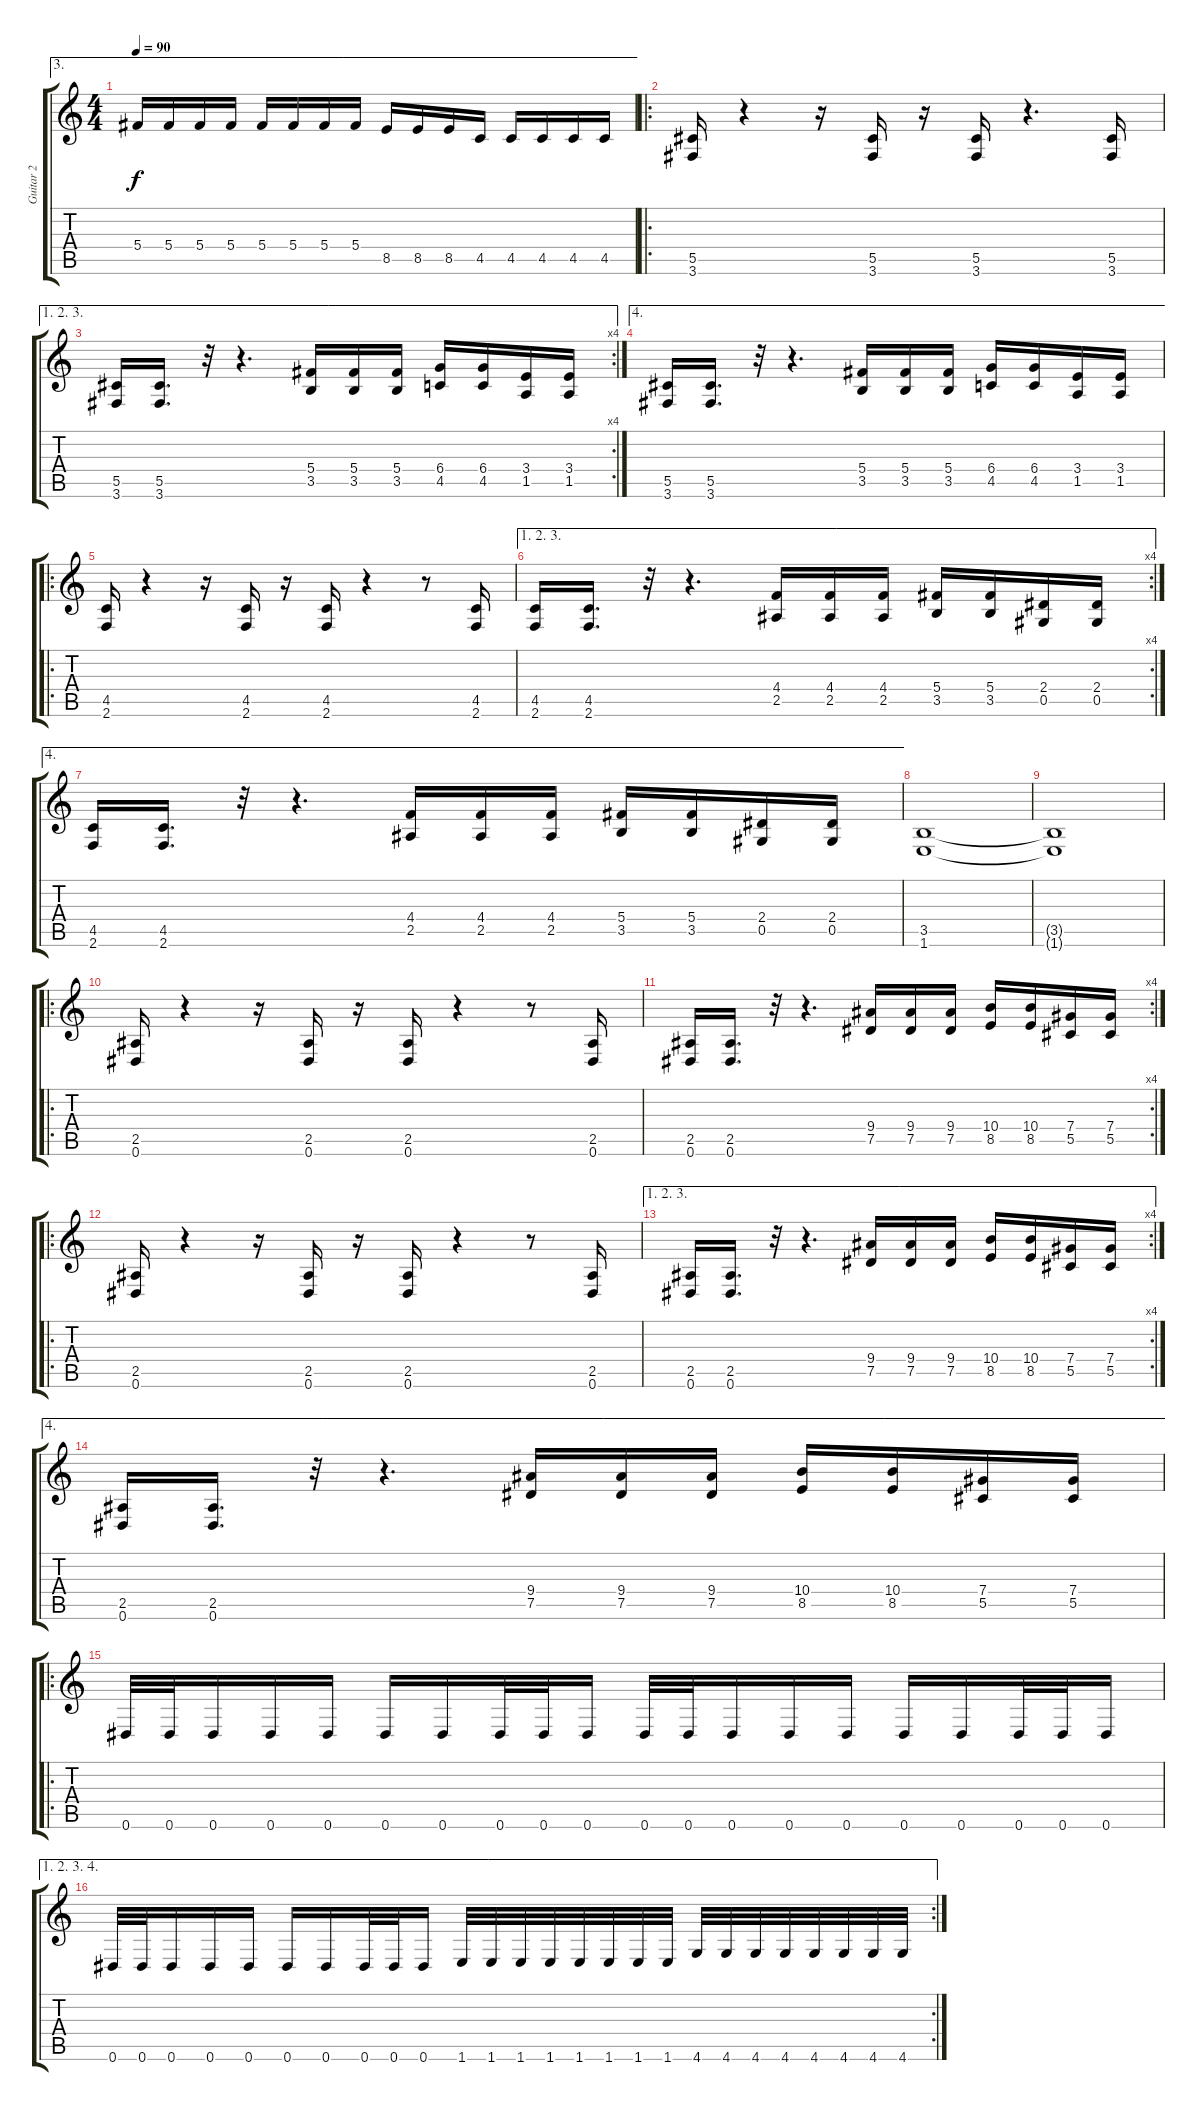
\track ("Guitar 2" "Guitar 2") {instrument distortionguitar}
\staff {score tabs}
\tuning (Eb4 Bb3 Gb3 Db3 Ab2 Eb2) {hide}
\ae 3
\ts (4 4)
\tempo 90
\clef g2
\ks c
5.4.16{dy f} 5.4.16 5.4.16 5.4.16 5.4.16 5.4.16 5.4.16 5.4.16 8.5.16 8.5.16 8.5.16 4.5.16 4.5.16 4.5.16 4.5.16 4.5.16 |
\ro
(5.5 3.6).16 r.4 r.16 (5.5 3.6).16 r.16 (5.5 3.6).16 r.4{d} (5.5 3.6).16 |
\ae (1 2 3)
\rc 4
(5.5 3.6).16 (5.5 3.6).16{d} r.32 r.4{d} (5.4 3.5).16 (5.4 3.5).16 (5.4 3.5).16 (6.4 4.5).16 (6.4 4.5).16 (3.4 1.5).16 (3.4 1.5).16 |
\ae 4
(5.5 3.6).16 (5.5 3.6).16{d} r.32 r.4{d} (5.4 3.5).16 (5.4 3.5).16 (5.4 3.5).16 (6.4 4.5).16 (6.4 4.5).16 (3.4 1.5).16 (3.4 1.5).16 |
\ro
(4.5 2.6).16 r.4 r.16 (4.5 2.6).16 r.16 (4.5 2.6).16 r.4 r.8 (4.5 2.6).16 |
\ae (1 2 3)
\rc 4
(4.5 2.6).16 (4.5 2.6).16{d} r.32 r.4{d} (4.4 2.5).16 (4.4 2.5).16 (4.4 2.5).16 (5.4 3.5).16 (5.4 3.5).16 (2.4 0.5).16 (2.4 0.5).16 |
\ae 4
(4.5 2.6).16 (4.5 2.6).16{d} r.32 r.4{d} (4.4 2.5).16 (4.4 2.5).16 (4.4 2.5).16 (5.4 3.5).16 (5.4 3.5).16 (2.4 0.5).16 (2.4 0.5).16 |
(3.5 1.6).1 |
(3.5{t} 1.6{t}).1 |
\ro
(2.5 0.6).16 r.4 r.16 (2.5 0.6).16 r.16 (2.5 0.6).16 r.4 r.8 (2.5 0.6).16 |
\rc 4
(2.5 0.6).16 (2.5 0.6).16{d} r.32 r.4{d} (9.4 7.5).16 (9.4 7.5).16 (9.4 7.5).16 (10.4 8.5).16 (10.4 8.5).16 (7.4 5.5).16 (7.4 5.5).16 |
\ro
(2.5 0.6).16 r.4 r.16 (2.5 0.6).16 r.16 (2.5 0.6).16 r.4 r.8 (2.5 0.6).16 |
\ae (1 2 3)
\rc 4
(2.5 0.6).16 (2.5 0.6).16{d} r.32 r.4{d} (9.4 7.5).16 (9.4 7.5).16 (9.4 7.5).16 (10.4 8.5).16 (10.4 8.5).16 (7.4 5.5).16 (7.4 5.5).16 |
\ae 4
(2.5 0.6).16 (2.5 0.6).16{d} r.32 r.4{d} (9.4 7.5).16 (9.4 7.5).16 (9.4 7.5).16 (10.4 8.5).16 (10.4 8.5).16 (7.4 5.5).16 (7.4 5.5).16 |
\ro
0.6.32 0.6.32 0.6.16 0.6.16 0.6.16 0.6.16 0.6.16 0.6.32 0.6.32 0.6.16 0.6.32 0.6.32 0.6.16 0.6.16 0.6.16 0.6.16 0.6.16 0.6.32 0.6.32 0.6.16 |
\ae (1 2 3 4)
\rc 2
0.6.32 0.6.32 0.6.16 0.6.16 0.6.16 0.6.16 0.6.16 0.6.32 0.6.32 0.6.16 1.6.32 1.6.32 1.6.32 1.6.32 1.6.32 1.6.32 1.6.32 1.6.32 4.6.32 4.6.32 4.6.32 4.6.32 4.6.32 4.6.32 4.6.32 4.6.32
